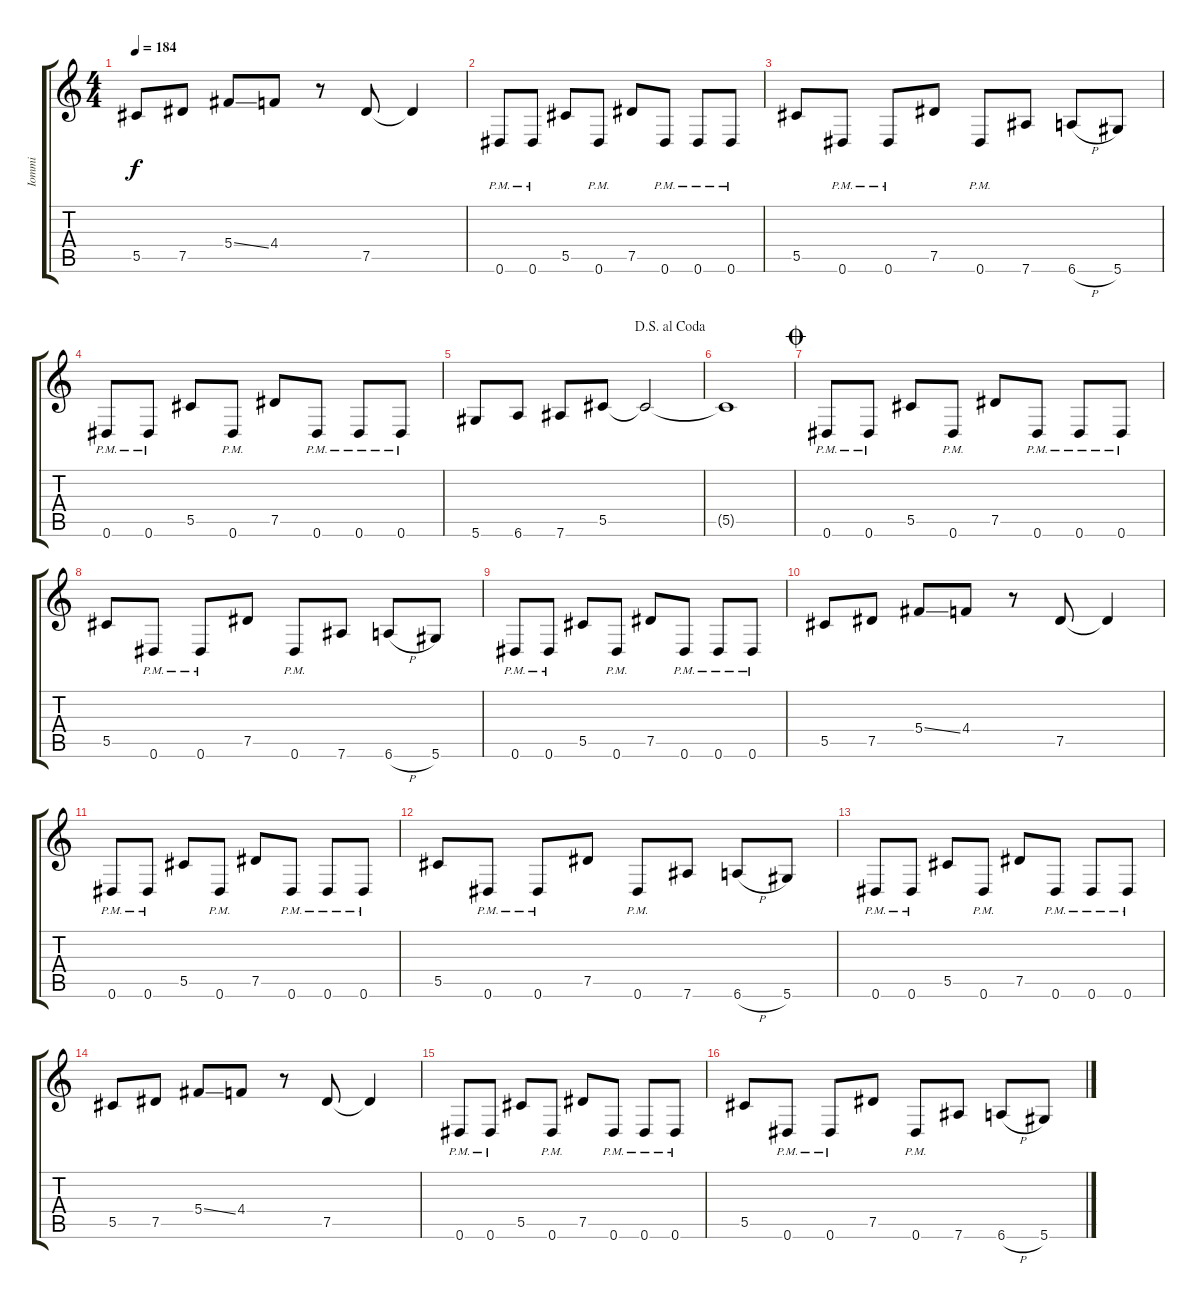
\track ("Iommi" "Iommi") {instrument distortionguitar}
\staff {score tabs}
\tuning (Eb4 Bb3 Gb3 Db3 Ab2 Eb2) {hide}
\ts (4 4)
\tempo 184
\clef g2
\ks c
5.5.8{dy f} 7.5.8 5.4{ss}.8 4.4.8 r.8 7.5.8 7.5{t}.4 |
0.6{pm}.8 0.6{pm}.8 5.5.8 0.6{pm}.8 7.5.8 0.6{pm}.8 0.6{pm}.8 0.6{pm}.8 |
5.5.8 0.6{pm}.8 0.6{pm}.8 7.5.8 0.6{pm}.8 7.6.8 6.6{h}.8 5.6.8 |
0.6{pm}.8 0.6{pm}.8 5.5.8 0.6{pm}.8 7.5.8 0.6{pm}.8 0.6{pm}.8 0.6{pm}.8 |
\jump dalsegnoalcoda
5.6.8 6.6.8 7.6.8 5.5.8 5.5{t}.2 |
5.5{t}.1 |
\jump coda
0.6{pm}.8 0.6{pm}.8 5.5.8 0.6{pm}.8 7.5.8 0.6{pm}.8 0.6{pm}.8 0.6{pm}.8 |
5.5.8 0.6{pm}.8 0.6{pm}.8 7.5.8 0.6{pm}.8 7.6.8 6.6{h}.8 5.6.8 |
0.6{pm}.8 0.6{pm}.8 5.5.8 0.6{pm}.8 7.5.8 0.6{pm}.8 0.6{pm}.8 0.6{pm}.8 |
5.5.8 7.5.8 5.4{ss}.8 4.4.8 r.8 7.5.8 7.5{t}.4 |
0.6{pm}.8 0.6{pm}.8 5.5.8 0.6{pm}.8 7.5.8 0.6{pm}.8 0.6{pm}.8 0.6{pm}.8 |
5.5.8 0.6{pm}.8 0.6{pm}.8 7.5.8 0.6{pm}.8 7.6.8 6.6{h}.8 5.6.8 |
0.6{pm}.8 0.6{pm}.8 5.5.8 0.6{pm}.8 7.5.8 0.6{pm}.8 0.6{pm}.8 0.6{pm}.8 |
5.5.8 7.5.8 5.4{ss}.8 4.4.8 r.8 7.5.8 7.5{t}.4 |
0.6{pm}.8 0.6{pm}.8 5.5.8 0.6{pm}.8 7.5.8 0.6{pm}.8 0.6{pm}.8 0.6{pm}.8 |
5.5.8 0.6{pm}.8 0.6{pm}.8 7.5.8 0.6{pm}.8 7.6.8 6.6{h}.8 5.6.8
